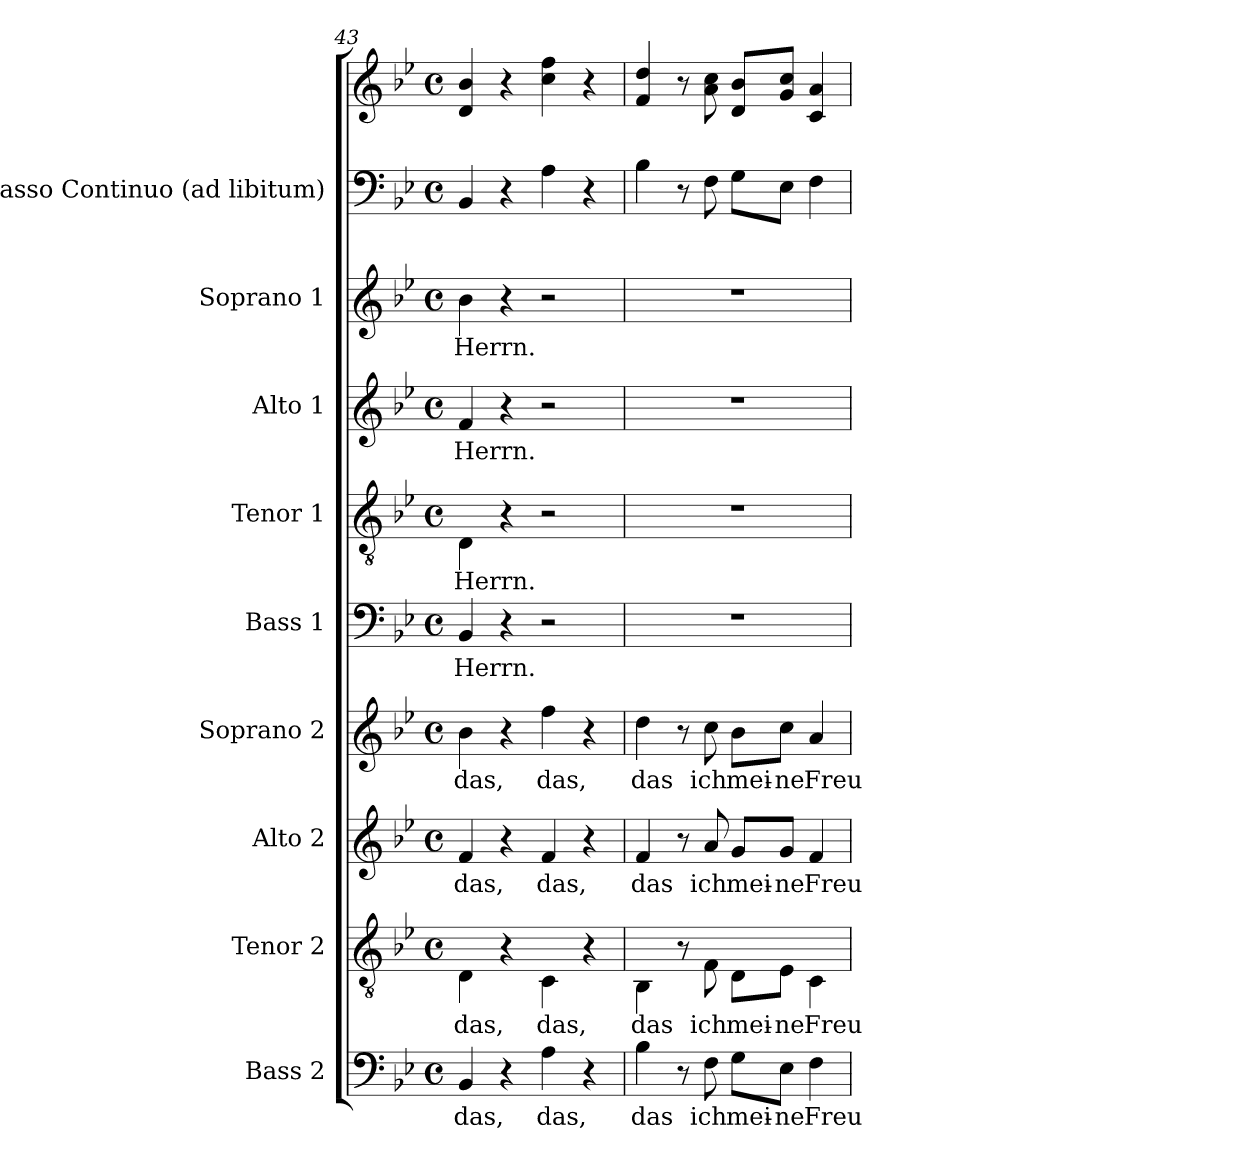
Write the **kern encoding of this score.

**kern	**text	**kern	**text	**kern	**text	**kern	**text	**kern	**text	**kern	**text	**kern	**text	**kern	**text	**kern	**kern
*part9	*part9	*part8	*part8	*part7	*part7	*part6	*part6	*part5	*part5	*part4	*part4	*part3	*part3	*part2	*part2	*part1	*part1
*staff10	*staff10	*staff9	*staff9	*staff8	*staff8	*staff7	*staff7	*staff6	*staff6	*staff5	*staff5	*staff4	*staff4	*staff3	*staff3	*staff2	*staff1
*I"Bass 2	*	*I"Tenor 2	*	*I"Alto 2	*	*I"Soprano 2	*	*I"Bass 1	*	*I"Tenor 1	*	*I"Alto 1	*	*I"Soprano 1	*	*I"Basso Continuo    (ad libitum)	*
*I'Bass 2	*	*I'Tenor 2	*	*I'Alto 2	*	*I'Soprano 2	*	*I'Bass 1	*	*I'Tenor 1	*	*I'Alto 1	*	*I'Soprano 1	*	*I'Basso Continuo    (ad libitum)	*
*clefF4	*	*clefGv2	*	*clefG2	*	*clefG2	*	*clefF4	*	*clefGv2	*	*clefG2	*	*clefG2	*	*clefF4	*clefG2
*k[b-e-]	*	*k[b-e-]	*	*k[b-e-]	*	*k[b-e-]	*	*k[b-e-]	*	*k[b-e-]	*	*k[b-e-]	*	*k[b-e-]	*	*k[b-e-]	*k[b-e-]
*B-:	*	*B-:	*	*B-:	*	*B-:	*	*B-:	*	*B-:	*	*B-:	*	*B-:	*	*B-:	*B-:
*M4/4	*	*M4/4	*	*M4/4	*	*M4/4	*	*M4/4	*	*M4/4	*	*M4/4	*	*M4/4	*	*M4/4	*M4/4
*met(c)	*	*met(c)	*	*met(c)	*	*met(c)	*	*met(c)	*	*met(c)	*	*met(c)	*	*met(c)	*	*met(c)	*met(c)
=43	=43	=43	=43	=43	=43	=43	=43	=43	=43	=43	=43	=43	=43	=43	=43	=43	=43
!	!LO:LY:b:color=#000000	!	!	!	!	!	!	!	!	!	!	!	!	!	!	!	!
!	!	!	!LO:LY:b:color=#000000	!	!	!	!	!	!	!	!	!	!	!	!	!	!
!	!	!	!	!	!LO:LY:b:color=#000000	!	!	!	!	!	!	!	!	!	!	!	!
!	!	!	!	!	!	!	!LO:LY:b:color=#000000	!	!	!	!	!	!	!	!	!	!
!	!	!	!	!	!	!	!	!	!LO:LY:b:color=#000000	!	!	!	!	!	!	!	!
!	!	!	!	!	!	!	!	!	!	!	!LO:LY:b:color=#000000	!	!	!	!	!	!
!	!	!	!	!	!	!	!	!	!	!	!	!	!LO:LY:b:color=#000000	!	!	!	!
!	!	!	!	!	!	!	!	!	!	!	!	!	!	!	!LO:LY:b:color=#000000	!	!
4BB-i/	das,	4Di\	das,	4fi/	das,	4b-i\	das,	4BB-i/	Herrn.	4Di\	Herrn.	4fi/	Herrn.	4b-i\	Herrn.	4BB-i/	4di/ 4b-i
4r	.	4r	.	4r	.	4r	.	4r	.	4r	.	4r	.	4r	.	4r	4r
!	!LO:LY:b:color=#000000	!	!	!	!	!	!	!	!	!	!	!	!	!	!	!	!
!	!	!	!LO:LY:b:color=#000000	!	!	!	!	!	!	!	!	!	!	!	!	!	!
!	!	!	!	!	!LO:LY:b:color=#000000	!	!	!	!	!	!	!	!	!	!	!	!
!	!	!	!	!	!	!	!LO:LY:b:color=#000000	!	!	!	!	!	!	!	!	!	!
4Ai\	das,	4Ci\	das,	4fi/	das,	4ffi\	das,	2r	.	2r	.	2r	.	2r	.	4Ai\	4cci\ 4ffi
4r	.	4r	.	4r	.	4r	.	.	.	.	.	.	.	.	.	4r	4r
=44	=44	=44	=44	=44	=44	=44	=44	=44	=44	=44	=44	=44	=44	=44	=44	=44	=44
!	!LO:LY:b:color=#000000	!	!	!	!	!	!	!	!	!	!	!	!	!	!	!	!
!	!	!	!LO:LY:b:color=#000000	!	!	!	!	!	!	!	!	!	!	!	!	!	!
!	!	!	!	!	!LO:LY:b:color=#000000	!	!	!	!	!	!	!	!	!	!	!	!
!	!	!	!	!	!	!	!LO:LY:b:color=#000000	!	!	!	!	!	!	!	!	!	!
4B-i\	das	4BB-i\	das	4fi/	das	4ddi\	das	1r	.	1r	.	1r	.	1r	.	4B-i\	4fi/ 4ddi
8r	.	8r	.	8r	.	8r	.	.	.	.	.	.	.	.	.	8r	8r
!	!LO:LY:b:color=#000000	!	!	!	!	!	!	!	!	!	!	!	!	!	!	!	!
!	!	!	!LO:LY:b:color=#000000	!	!	!	!	!	!	!	!	!	!	!	!	!	!
!	!	!	!	!	!LO:LY:b:color=#000000	!	!	!	!	!	!	!	!	!	!	!	!
!	!	!	!	!	!	!	!LO:LY:b:color=#000000	!	!	!	!	!	!	!	!	!	!
8Fi\	ich	8Fi\	ich	8ai/	ich	8cci\	ich	.	.	.	.	.	.	.	.	8Fi\	8ai\ 8cci
!	!LO:LY:b:color=#000000	!	!	!	!	!	!	!	!	!	!	!	!	!	!	!	!
!	!	!	!LO:LY:b:color=#000000	!	!	!	!	!	!	!	!	!	!	!	!	!	!
!	!	!	!	!	!LO:LY:b:color=#000000	!	!	!	!	!	!	!	!	!	!	!	!
!	!	!	!	!	!	!	!LO:LY:b:color=#000000	!	!	!	!	!	!	!	!	!	!
8Gi\L	mei-	8Di\L	mei-	8gi/L	mei-	8b-i\L	mei-	.	.	.	.	.	.	.	.	8Gi\L	8di/ 8b-i/L
!	!LO:LY:b:color=#000000	!	!	!	!	!	!	!	!	!	!	!	!	!	!	!	!
!	!	!	!LO:LY:b:color=#000000	!	!	!	!	!	!	!	!	!	!	!	!	!	!
!	!	!	!	!	!LO:LY:b:color=#000000	!	!	!	!	!	!	!	!	!	!	!	!
!	!	!	!	!	!	!	!LO:LY:b:color=#000000	!	!	!	!	!	!	!	!	!	!
8E-i\J	-ne	8E-i\J	-ne	8gi/J	-ne	8cci\J	-ne	.	.	.	.	.	.	.	.	8E-i\J	8gi/ 8cci/J
!	!LO:LY:b:color=#000000	!	!	!	!	!	!	!	!	!	!	!	!	!	!	!	!
!	!	!	!LO:LY:b:color=#000000	!	!	!	!	!	!	!	!	!	!	!	!	!	!
!	!	!	!	!	!LO:LY:b:color=#000000	!	!	!	!	!	!	!	!	!	!	!	!
!	!	!	!	!	!	!	!LO:LY:b:color=#000000	!	!	!	!	!	!	!	!	!	!
4Fi\	Freu-	4Ci\	Freu-	4fi/	Freu-	4ai/	Freu-	.	.	.	.	.	.	.	.	4Fi\	4ci/ 4ai
=	=	=	=	=	=	=	=	=	=	=	=	=	=	=	=	=	=
*-	*-	*-	*-	*-	*-	*-	*-	*-	*-	*-	*-	*-	*-	*-	*-	*-	*-
